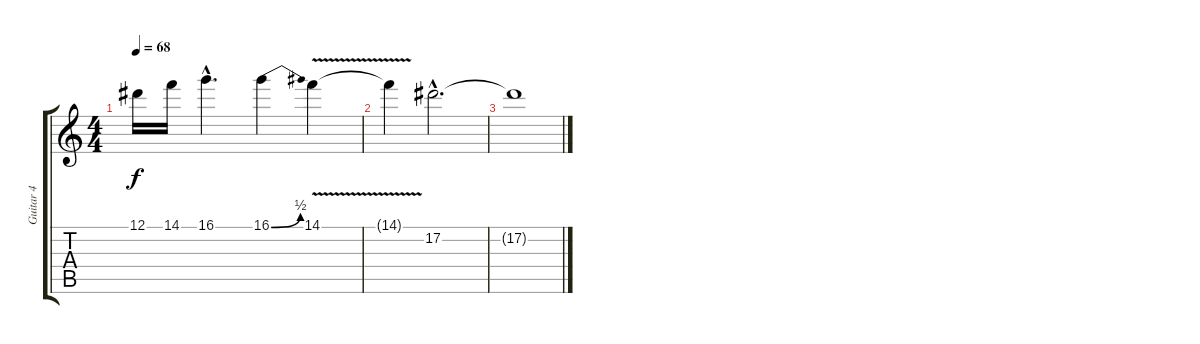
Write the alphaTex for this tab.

\track ("Guitar 4" "Guitar 4") {instrument distortionguitar}
\staff {score tabs}
\tuning (Eb4 Bb3 Gb3 Db3 Ab2 Eb2) {hide}
\ts (4 4)
\tempo 68
\clef g2
\ks c
12.1.16{dy f} 14.1.16 16.1{hac}.4{d} 16.1{be (bend 0 0 60 2)}.4 14.1{v}.4 |
14.1{t}.4 17.2{hac}.2{d} |
17.2{t}.1{volume 0}
